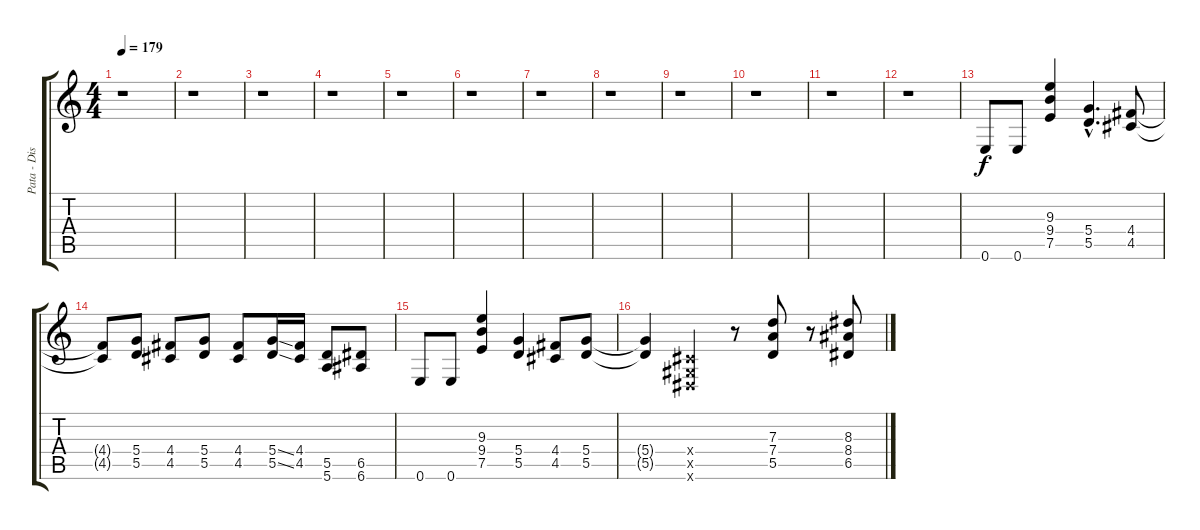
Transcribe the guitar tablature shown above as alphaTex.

\track ("Pata - Distorsion" "Pata - Dis") {instrument distortionguitar}
\staff {score tabs}
\tuning (E4 B3 G3 D3 A2 E2) {hide}
\ts (4 4)
\tempo 179
\clef g2
\ks c
r.1{dy f instrument distortionguitar} |
r.1 |
r.1 |
r.1 |
r.1 |
r.1 |
r.1 |
r.1 |
r.1 |
r.1 |
r.1 |
r.1 |
0.6.8 0.6.8 (9.3 9.4 7.5).4 (5.4{hac} 5.5{hac}).4{d} (4.4 4.5).8 |
(4.4{t} 4.5{t}).8 (5.4 5.5).8 (4.4 4.5).8 (5.4 5.5).8 (4.4 4.5).8 (5.4{ss} 5.5{ss}).16 (4.4 4.5).16 (5.5 5.6).8 (6.5 6.6).8 |
0.6.8 0.6.8 (9.3 9.4 7.5).4 (5.4 5.5).4 (4.4 4.5).8 (5.4 5.5).8 |
(5.4{t} 5.5{t}).4 (-1.4{x} -1.5{x} -1.6{x}).4 r.8 (7.3 7.4 5.5).8 r.8 (8.3 8.4 6.5).8
